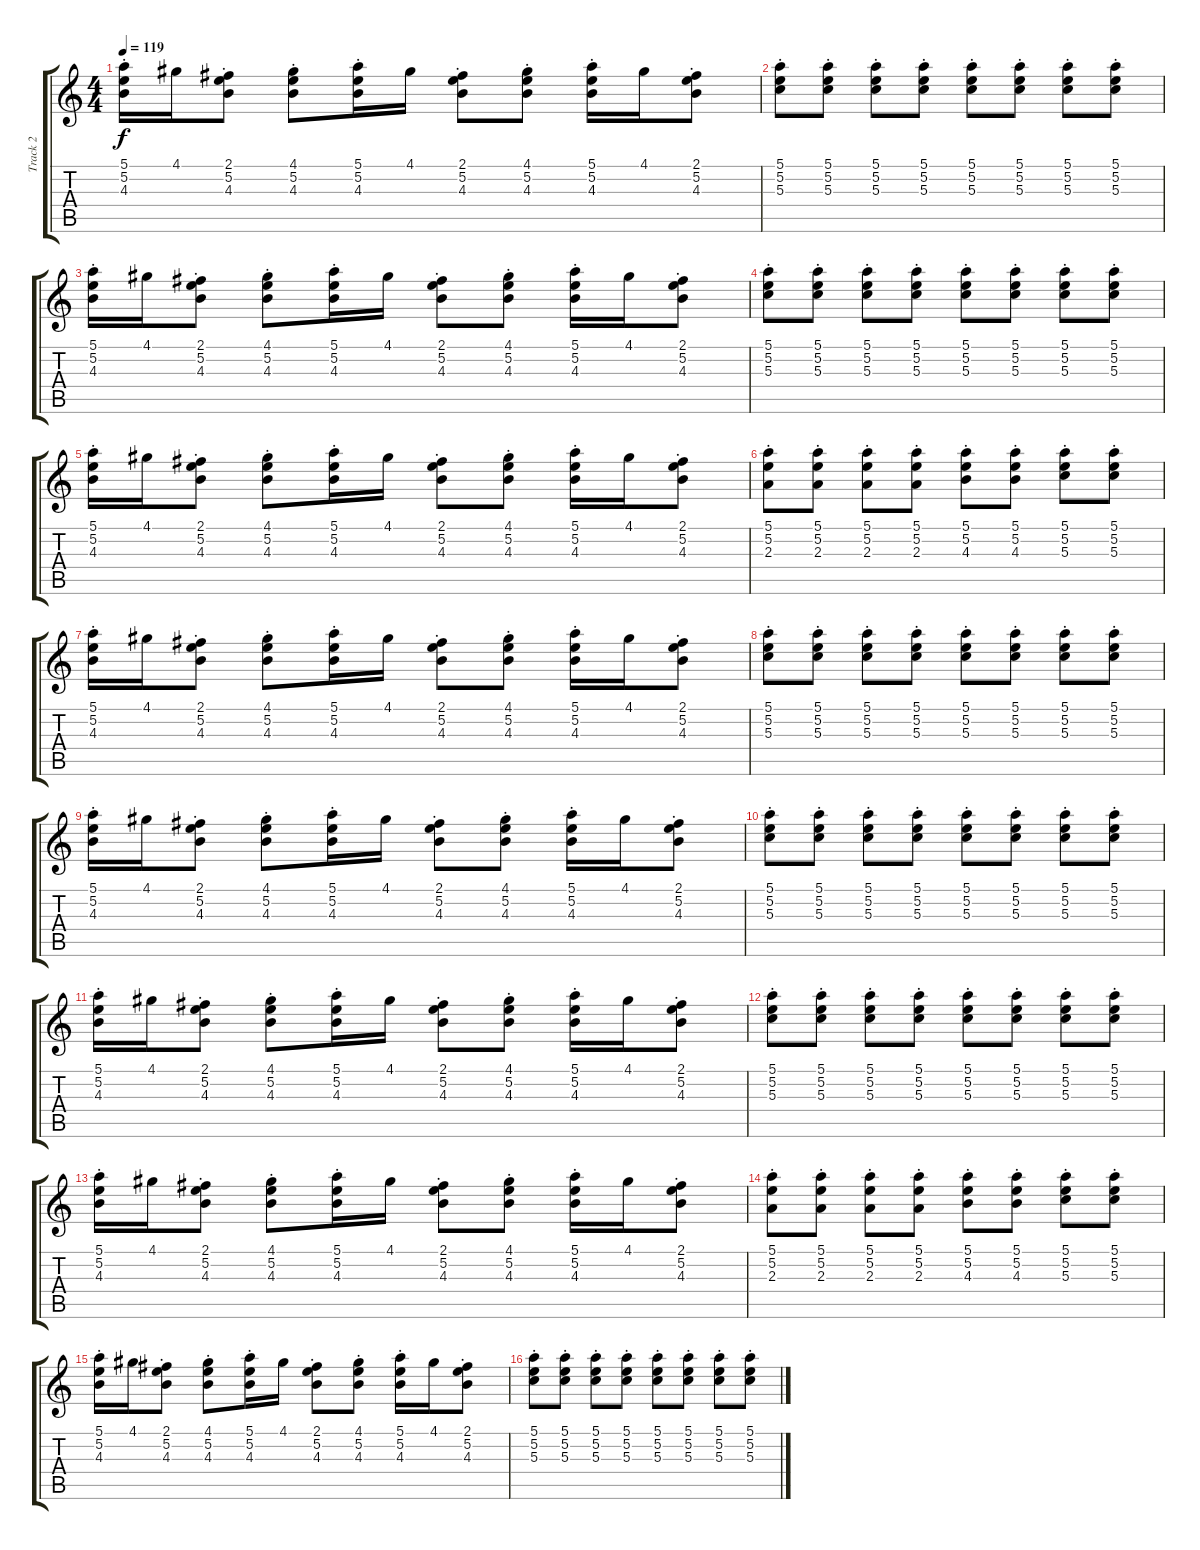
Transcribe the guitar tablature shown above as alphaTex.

\track ("Track 2" "Track 2") {instrument synthbass2}
\staff {score tabs}
\tuning (E4 B3 G3 D3 A2 E2) {hide}
\ts (4 4)
\tempo 119
\clef g2
\ks c
(5.1 5.2{st} 4.3{st}).16{dy f} 4.1.16 (2.1{st} 5.2{st} 4.3{st}).8 (4.1{st} 5.2{st} 4.3{st}).8 (5.1 5.2{st} 4.3{st}).16 4.1.16 (2.1{st} 5.2{st} 4.3{st}).8 (4.1{st} 5.2{st} 4.3{st}).8 (5.1 5.2{st} 4.3).16 4.1.16 (2.1{st} 5.2{st} 4.3).8 |
(5.1{st} 5.2{st} 5.3{st}).8 (5.1{st} 5.2{st} 5.3{st}).8 (5.1{st} 5.2{st} 5.3{st}).8 (5.1{st} 5.2{st} 5.3{st}).8 (5.1{st} 5.2{st} 5.3{st}).8 (5.1{st} 5.2{st} 5.3{st}).8 (5.1{st} 5.2{st} 5.3{st}).8 (5.1{st} 5.2{st} 5.3{st}).8 |
(5.1 5.2{st} 4.3{st}).16 4.1.16 (2.1{st} 5.2{st} 4.3{st}).8 (4.1{st} 5.2{st} 4.3{st}).8 (5.1 5.2{st} 4.3{st}).16 4.1.16 (2.1{st} 5.2{st} 4.3{st}).8 (4.1{st} 5.2{st} 4.3{st}).8 (5.1 5.2{st} 4.3).16 4.1.16 (2.1{st} 5.2{st} 4.3).8 |
(5.1{st} 5.2{st} 5.3{st}).8 (5.1{st} 5.2{st} 5.3{st}).8 (5.1{st} 5.2{st} 5.3{st}).8 (5.1{st} 5.2{st} 5.3{st}).8 (5.1{st} 5.2{st} 5.3{st}).8 (5.1{st} 5.2{st} 5.3{st}).8 (5.1{st} 5.2{st} 5.3{st}).8 (5.1{st} 5.2{st} 5.3{st}).8 |
(5.1 5.2{st} 4.3{st}).16 4.1.16 (2.1{st} 5.2{st} 4.3{st}).8 (4.1{st} 5.2{st} 4.3{st}).8 (5.1 5.2{st} 4.3{st}).16 4.1.16 (2.1{st} 5.2{st} 4.3{st}).8 (4.1{st} 5.2{st} 4.3{st}).8 (5.1 5.2{st} 4.3).16 4.1.16 (2.1{st} 5.2{st} 4.3).8 |
(5.1{st} 5.2{st} 2.3{st}).8 (5.1{st} 5.2{st} 2.3{st}).8 (5.1{st} 5.2{st} 2.3{st}).8 (5.1{st} 5.2{st} 2.3{st}).8 (5.1{st} 5.2{st} 4.3{st}).8 (5.1{st} 5.2{st} 4.3{st}).8 (5.1{st} 5.2{st} 5.3{st}).8 (5.1{st} 5.2{st} 5.3{st}).8 |
(5.1 5.2{st} 4.3{st}).16 4.1.16 (2.1{st} 5.2{st} 4.3{st}).8 (4.1{st} 5.2{st} 4.3{st}).8 (5.1 5.2{st} 4.3{st}).16 4.1.16 (2.1{st} 5.2{st} 4.3{st}).8 (4.1{st} 5.2{st} 4.3{st}).8 (5.1 5.2{st} 4.3).16 4.1.16 (2.1{st} 5.2{st} 4.3).8 |
(5.1{st} 5.2{st} 5.3{st}).8 (5.1{st} 5.2{st} 5.3{st}).8 (5.1{st} 5.2{st} 5.3{st}).8 (5.1{st} 5.2{st} 5.3{st}).8 (5.1{st} 5.2{st} 5.3{st}).8 (5.1{st} 5.2{st} 5.3{st}).8 (5.1{st} 5.2{st} 5.3{st}).8 (5.1{st} 5.2{st} 5.3{st}).8 |
(5.1 5.2{st} 4.3{st}).16 4.1.16 (2.1{st} 5.2{st} 4.3{st}).8 (4.1{st} 5.2{st} 4.3{st}).8 (5.1 5.2{st} 4.3{st}).16 4.1.16 (2.1{st} 5.2{st} 4.3{st}).8 (4.1{st} 5.2{st} 4.3{st}).8 (5.1 5.2{st} 4.3).16 4.1.16 (2.1{st} 5.2{st} 4.3).8 |
(5.1{st} 5.2{st} 5.3{st}).8 (5.1{st} 5.2{st} 5.3{st}).8 (5.1{st} 5.2{st} 5.3{st}).8 (5.1{st} 5.2{st} 5.3{st}).8 (5.1{st} 5.2{st} 5.3{st}).8 (5.1{st} 5.2{st} 5.3{st}).8 (5.1{st} 5.2{st} 5.3{st}).8 (5.1{st} 5.2{st} 5.3{st}).8 |
(5.1 5.2{st} 4.3{st}).16 4.1.16 (2.1{st} 5.2{st} 4.3{st}).8 (4.1{st} 5.2{st} 4.3{st}).8 (5.1 5.2{st} 4.3{st}).16 4.1.16 (2.1{st} 5.2{st} 4.3{st}).8 (4.1{st} 5.2{st} 4.3{st}).8 (5.1 5.2{st} 4.3).16 4.1.16 (2.1{st} 5.2{st} 4.3).8 |
(5.1{st} 5.2{st} 5.3{st}).8 (5.1{st} 5.2{st} 5.3{st}).8 (5.1{st} 5.2{st} 5.3{st}).8 (5.1{st} 5.2{st} 5.3{st}).8 (5.1{st} 5.2{st} 5.3{st}).8 (5.1{st} 5.2{st} 5.3{st}).8 (5.1{st} 5.2{st} 5.3{st}).8 (5.1{st} 5.2{st} 5.3{st}).8 |
(5.1 5.2{st} 4.3{st}).16 4.1.16 (2.1{st} 5.2{st} 4.3{st}).8 (4.1{st} 5.2{st} 4.3{st}).8 (5.1 5.2{st} 4.3{st}).16 4.1.16 (2.1{st} 5.2{st} 4.3{st}).8 (4.1{st} 5.2{st} 4.3{st}).8 (5.1 5.2{st} 4.3).16 4.1.16 (2.1{st} 5.2{st} 4.3).8 |
(5.1{st} 5.2{st} 2.3{st}).8 (5.1{st} 5.2{st} 2.3{st}).8 (5.1{st} 5.2{st} 2.3{st}).8 (5.1{st} 5.2{st} 2.3{st}).8 (5.1{st} 5.2{st} 4.3{st}).8 (5.1{st} 5.2{st} 4.3{st}).8 (5.1{st} 5.2{st} 5.3{st}).8 (5.1{st} 5.2{st} 5.3{st}).8 |
(5.1 5.2{st} 4.3{st}).16 4.1.16 (2.1{st} 5.2{st} 4.3{st}).8 (4.1{st} 5.2{st} 4.3{st}).8 (5.1 5.2{st} 4.3{st}).16 4.1.16 (2.1{st} 5.2{st} 4.3{st}).8 (4.1{st} 5.2{st} 4.3{st}).8 (5.1 5.2{st} 4.3).16 4.1.16 (2.1{st} 5.2{st} 4.3).8 |
(5.1{st} 5.2{st} 5.3{st}).8 (5.1{st} 5.2{st} 5.3{st}).8 (5.1{st} 5.2{st} 5.3{st}).8 (5.1{st} 5.2{st} 5.3{st}).8 (5.1{st} 5.2{st} 5.3{st}).8 (5.1{st} 5.2{st} 5.3{st}).8 (5.1{st} 5.2{st} 5.3{st}).8 (5.1{st} 5.2{st} 5.3{st}).8
